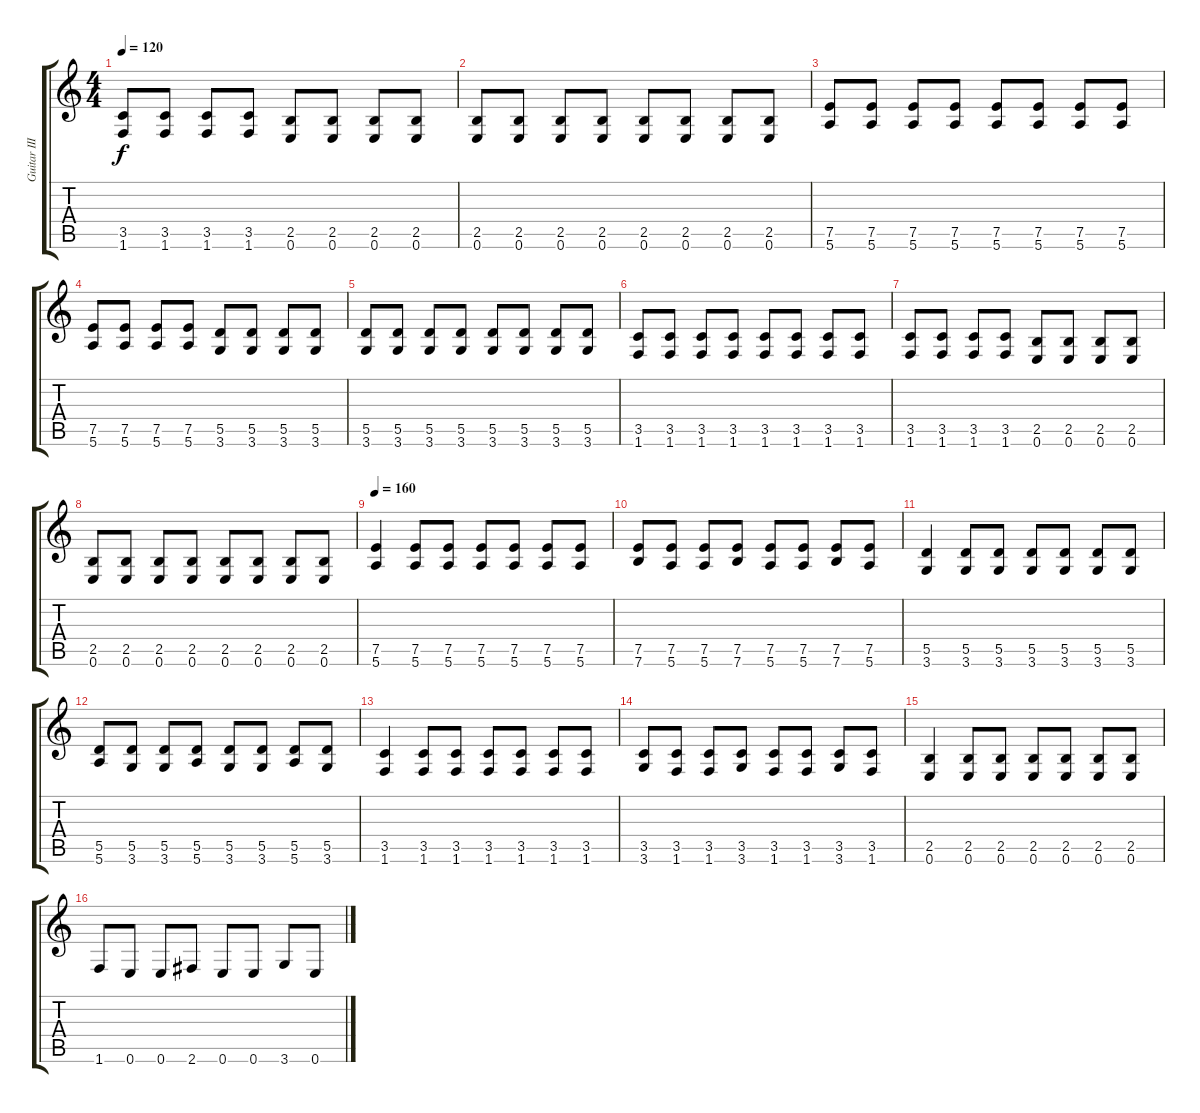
\track ("Guitar III" "Guitar III") {instrument overdrivenguitar}
\staff {score tabs}
\tuning (E4 B3 G3 D3 A2 E2) {hide}
\ts (4 4)
\tempo 120
\clef g2
\ks c
(3.5 1.6).8{dy f} (3.5 1.6).8 (3.5 1.6).8 (3.5 1.6).8 (2.5 0.6).8 (2.5 0.6).8 (2.5 0.6).8 (2.5 0.6).8 |
(2.5 0.6).8 (2.5 0.6).8 (2.5 0.6).8 (2.5 0.6).8 (2.5 0.6).8 (2.5 0.6).8 (2.5 0.6).8 (2.5 0.6).8 |
(7.5 5.6).8 (7.5 5.6).8 (7.5 5.6).8 (7.5 5.6).8 (7.5 5.6).8 (7.5 5.6).8 (7.5 5.6).8 (7.5 5.6).8 |
(7.5 5.6).8 (7.5 5.6).8 (7.5 5.6).8 (7.5 5.6).8 (5.5 3.6).8 (5.5 3.6).8 (5.5 3.6).8 (5.5 3.6).8 |
(5.5 3.6).8 (5.5 3.6).8 (5.5 3.6).8 (5.5 3.6).8 (5.5 3.6).8 (5.5 3.6).8 (5.5 3.6).8 (5.5 3.6).8 |
(3.5 1.6).8 (3.5 1.6).8 (3.5 1.6).8 (3.5 1.6).8 (3.5 1.6).8 (3.5 1.6).8 (3.5 1.6).8 (3.5 1.6).8 |
(3.5 1.6).8 (3.5 1.6).8 (3.5 1.6).8 (3.5 1.6).8 (2.5 0.6).8 (2.5 0.6).8 (2.5 0.6).8 (2.5 0.6).8 |
(2.5 0.6).8 (2.5 0.6).8 (2.5 0.6).8 (2.5 0.6).8 (2.5 0.6).8 (2.5 0.6).8 (2.5 0.6).8 (2.5 0.6).8 |
\tempo 160
(7.5 5.6).4 (7.5 5.6).8 (7.5 5.6).8 (7.5 5.6).8 (7.5 5.6).8 (7.5 5.6).8 (7.5 5.6).8 |
(7.5 7.6).8 (7.5 5.6).8 (7.5 5.6).8 (7.5 7.6).8 (7.5 5.6).8 (7.5 5.6).8 (7.5 7.6).8 (7.5 5.6).8 |
(5.5 3.6).4 (5.5 3.6).8 (5.5 3.6).8 (5.5 3.6).8 (5.5 3.6).8 (5.5 3.6).8 (5.5 3.6).8 |
(5.5 5.6).8 (5.5 3.6).8 (5.5 3.6).8 (5.5 5.6).8 (5.5 3.6).8 (5.5 3.6).8 (5.5 5.6).8 (5.5 3.6).8 |
(3.5 1.6).4 (3.5 1.6).8 (3.5 1.6).8 (3.5 1.6).8 (3.5 1.6).8 (3.5 1.6).8 (3.5 1.6).8 |
(3.5 3.6).8 (3.5 1.6).8 (3.5 1.6).8 (3.5 3.6).8 (3.5 1.6).8 (3.5 1.6).8 (3.5 3.6).8 (3.5 1.6).8 |
(2.5 0.6).4 (2.5 0.6).8 (2.5 0.6).8 (2.5 0.6).8 (2.5 0.6).8 (2.5 0.6).8 (2.5 0.6).8 |
1.6.8 0.6.8 0.6.8 2.6.8 0.6.8 0.6.8 3.6.8 0.6.8
